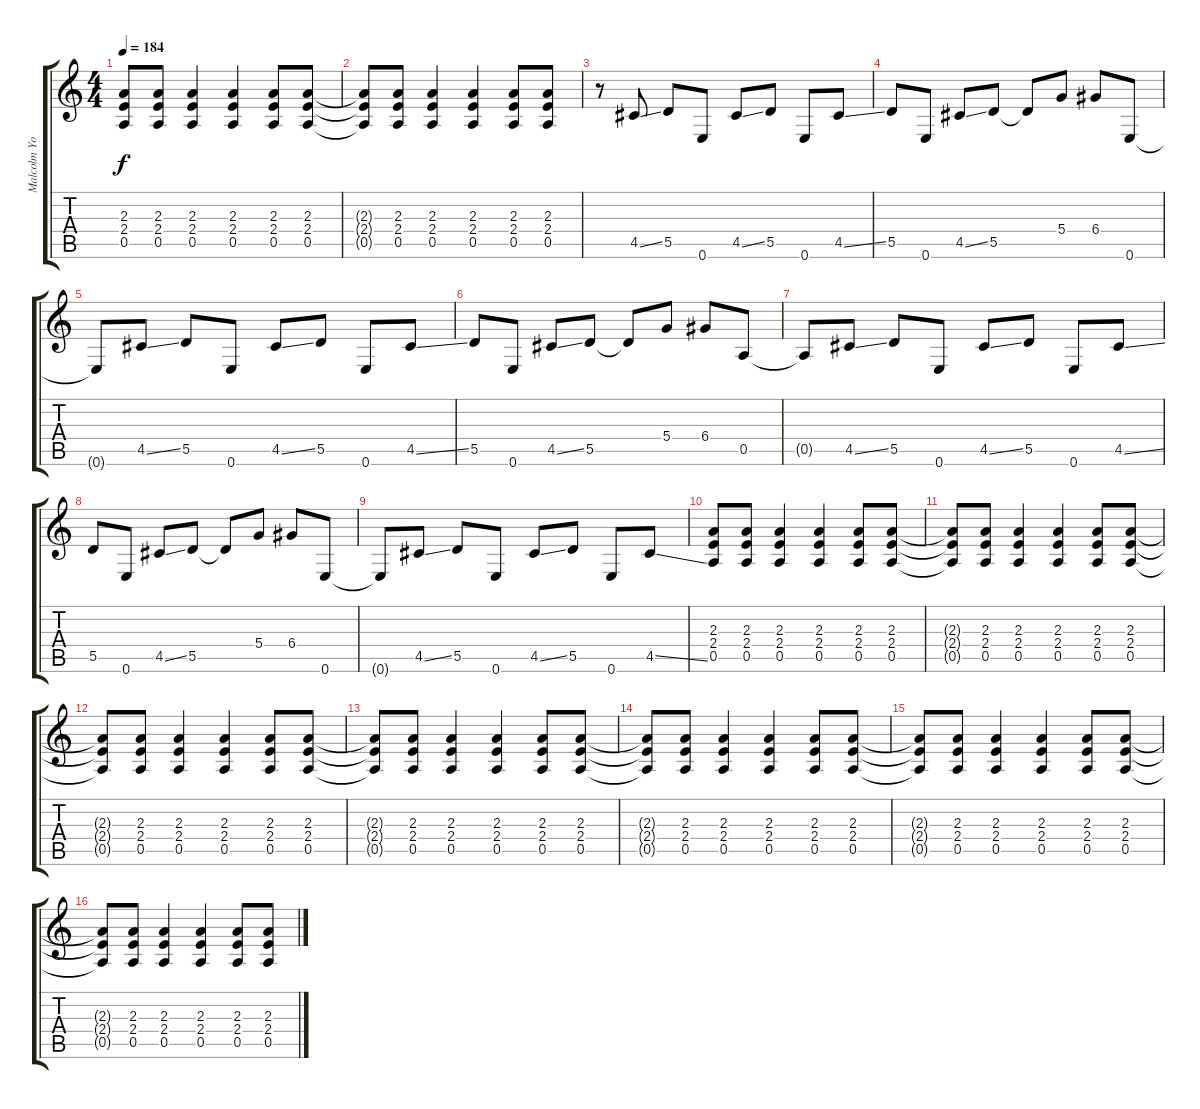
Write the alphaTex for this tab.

\track ("Malcolm Young" "Malcolm Yo") {instrument overdrivenguitar}
\staff {score tabs}
\tuning (E4 B3 G3 D3 A2 E2) {hide}
\ts (4 4)
\tempo 184
\clef g2
\ks c
(2.3{t} 2.4{t} 0.5{t}).8{dy f} (2.3 2.4 0.5).8 (2.3 2.4 0.5).4 (2.3 2.4 0.5).4 (2.3 2.4 0.5).8 (2.3 2.4 0.5).8 |
(2.3{t} 2.4{t} 0.5{t}).8 (2.3 2.4 0.5).8 (2.3 2.4 0.5).4 (2.3 2.4 0.5).4 (2.3 2.4 0.5).8 (2.3 2.4 0.5).8 |
r.8 4.5{ss}.8 5.5.8 0.6.8 4.5{ss}.8 5.5.8 0.6.8 4.5{ss}.8 |
5.5.8 0.6.8 4.5{ss}.8 5.5.8 5.5{t}.8 5.4.8 6.4.8 0.6.8 |
0.6{t}.8 4.5{ss}.8 5.5.8 0.6.8 4.5{ss}.8 5.5.8 0.6.8 4.5{ss}.8 |
5.5.8 0.6.8 4.5{ss}.8 5.5.8 5.5{t}.8 5.4.8 6.4.8 0.5.8 |
0.5{t}.8 4.5{ss}.8 5.5.8 0.6.8 4.5{ss}.8 5.5.8 0.6.8 4.5{ss}.8 |
5.5.8 0.6.8 4.5{ss}.8 5.5.8 5.5{t}.8 5.4.8 6.4.8 0.6.8 |
0.6{t}.8 4.5{ss}.8 5.5.8 0.6.8 4.5{ss}.8 5.5.8 0.6.8 4.5{ss}.8 |
(2.3 2.4 0.5).8 (2.3 2.4 0.5).8 (2.3 2.4 0.5).4 (2.3 2.4 0.5).4 (2.3 2.4 0.5).8 (2.3 2.4 0.5).8 |
(2.3{t} 2.4{t} 0.5{t}).8 (2.3 2.4 0.5).8 (2.3 2.4 0.5).4 (2.3 2.4 0.5).4 (2.3 2.4 0.5).8 (2.3 2.4 0.5).8 |
(2.3{t} 2.4{t} 0.5{t}).8 (2.3 2.4 0.5).8 (2.3 2.4 0.5).4 (2.3 2.4 0.5).4 (2.3 2.4 0.5).8 (2.3 2.4 0.5).8 |
(2.3{t} 2.4{t} 0.5{t}).8 (2.3 2.4 0.5).8 (2.3 2.4 0.5).4 (2.3 2.4 0.5).4 (2.3 2.4 0.5).8 (2.3 2.4 0.5).8 |
(2.3{t} 2.4{t} 0.5{t}).8 (2.3 2.4 0.5).8 (2.3 2.4 0.5).4 (2.3 2.4 0.5).4 (2.3 2.4 0.5).8 (2.3 2.4 0.5).8 |
(2.3{t} 2.4{t} 0.5{t}).8 (2.3 2.4 0.5).8 (2.3 2.4 0.5).4 (2.3 2.4 0.5).4 (2.3 2.4 0.5).8 (2.3 2.4 0.5).8 |
(2.3{t} 2.4{t} 0.5{t}).8 (2.3 2.4 0.5).8 (2.3 2.4 0.5).4 (2.3 2.4 0.5).4 (2.3 2.4 0.5).8 (2.3 2.4 0.5).8
